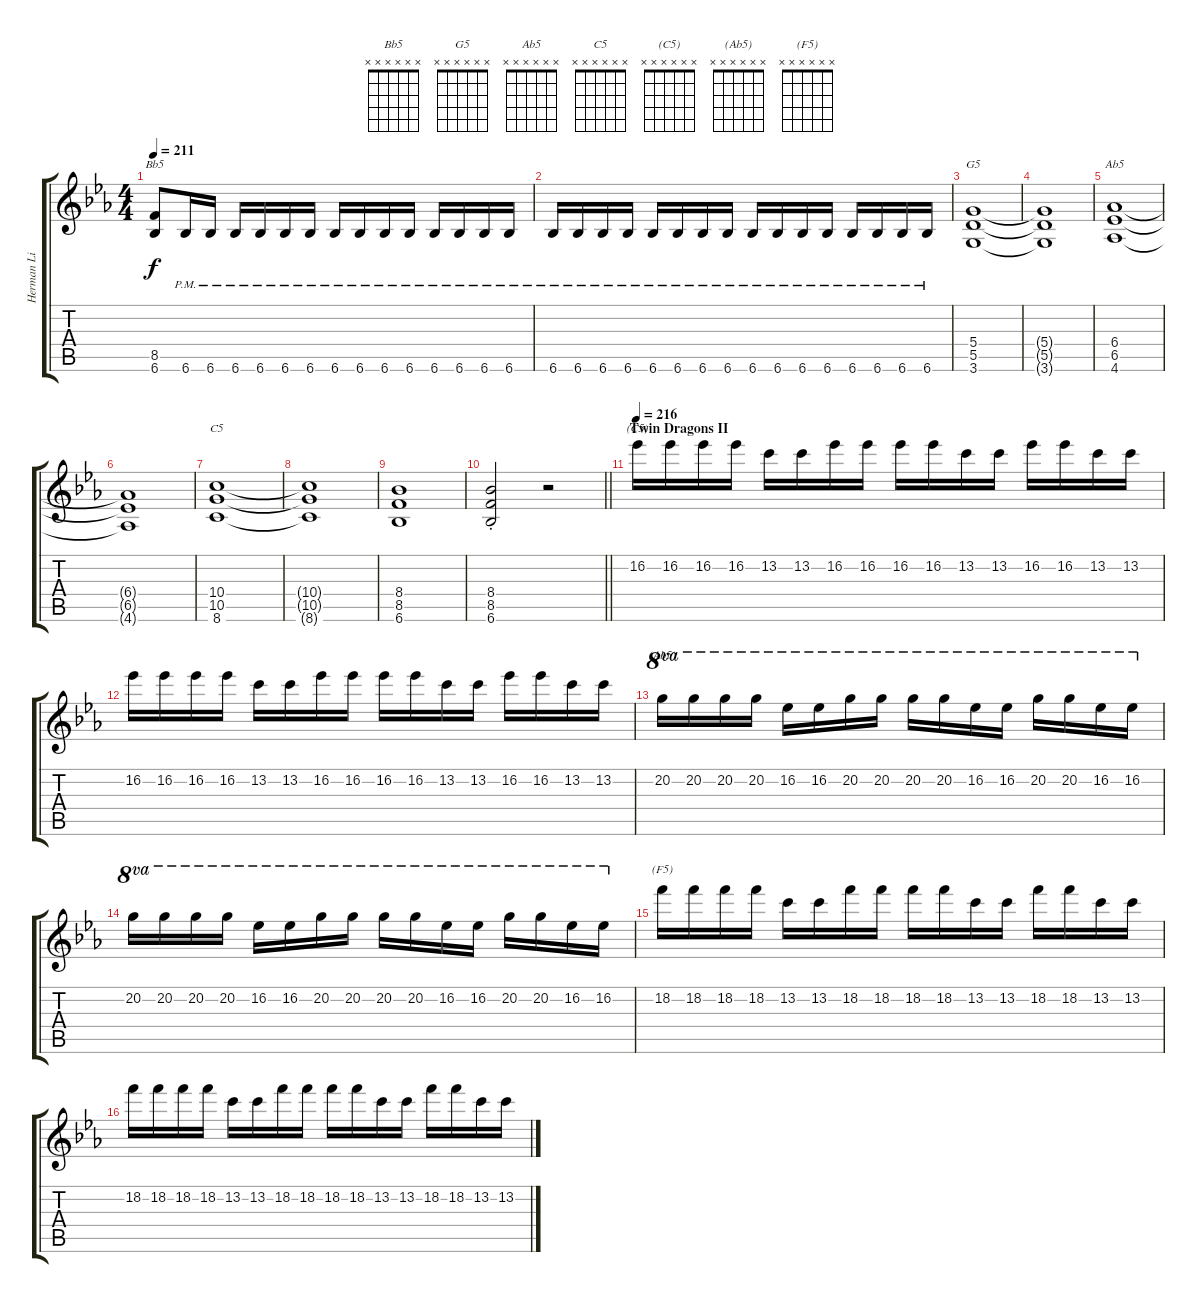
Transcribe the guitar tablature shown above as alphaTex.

\track ("Herman Li (Lead 1 and Rhythm)" "Herman Li ") {instrument distortionguitar}
\staff {score tabs}
\tuning (E4 B3 G3 D3 A2 E2) {hide}
\chord ("Bb5" x x x x x x)
\chord ("G5" x x x x x x)
\chord ("Ab5" x x x x x x)
\chord ("C5" x x x x x x)
\chord ("(C5)" x x x x x x)
\chord ("(Ab5)" x x x x x x)
\chord ("(F5)" x x x x x x)
\ts (4 4)
\tempo 211
\clef g2
\ks eb
(8.5 6.6).8{ch "Bb5" dy f} 6.6{pm}.16 6.6{pm}.16 6.6{pm}.16 6.6{pm}.16 6.6{pm}.16 6.6{pm}.16 6.6{pm}.16 6.6{pm}.16 6.6{pm}.16 6.6{pm}.16 6.6{pm}.16 6.6{pm}.16 6.6{pm}.16 6.6{pm}.16 |
6.6{pm}.16 6.6{pm}.16 6.6{pm}.16 6.6{pm}.16 6.6{pm}.16 6.6{pm}.16 6.6{pm}.16 6.6{pm}.16 6.6{pm}.16 6.6{pm}.16 6.6{pm}.16 6.6{pm}.16 6.6{pm}.16 6.6{pm}.16 6.6{pm}.16 6.6{pm}.16 |
(5.4 5.5 3.6).1{ch "G5"} |
(5.4{t} 5.5{t} 3.6{t}).1 |
(6.4 6.5 4.6).1{ch "Ab5"} |
(6.4{t} 6.5{t} 4.6{t}).1 |
(10.4 10.5 8.6).1{ch "C5"} |
(10.4{t} 10.5{t} 8.6{t}).1 |
(8.4 8.5 6.6).1 |
\barLineRight lightlight
(8.4{st} 8.5{st} 6.6{st}).2 r.2 |
\section ("" "Twin Dragons II")
\tempo 216
16.2.16{ch "(C5)"} 16.2.16 16.2.16 16.2.16 13.2.16 13.2.16 16.2.16 16.2.16 16.2.16 16.2.16 13.2.16 13.2.16 16.2.16 16.2.16 13.2.16 13.2.16 |
16.2.16 16.2.16 16.2.16 16.2.16 13.2.16 13.2.16 16.2.16 16.2.16 16.2.16 16.2.16 13.2.16 13.2.16 16.2.16 16.2.16 13.2.16 13.2.16 |
20.2.16{ch "(Ab5)" ot 8va} 20.2.16{ot 8va} 20.2.16{ot 8va} 20.2.16{ot 8va} 16.2.16{ot 8va} 16.2.16{ot 8va} 20.2.16{ot 8va} 20.2.16{ot 8va} 20.2.16{ot 8va} 20.2.16{ot 8va} 16.2.16{ot 8va} 16.2.16{ot 8va} 20.2.16{ot 8va} 20.2.16{ot 8va} 16.2.16{ot 8va} 16.2.16{ot 8va} |
20.2.16{ot 8va} 20.2.16{ot 8va} 20.2.16{ot 8va} 20.2.16{ot 8va} 16.2.16{ot 8va} 16.2.16{ot 8va} 20.2.16{ot 8va} 20.2.16{ot 8va} 20.2.16{ot 8va} 20.2.16{ot 8va} 16.2.16{ot 8va} 16.2.16{ot 8va} 20.2.16{ot 8va} 20.2.16{ot 8va} 16.2.16{ot 8va} 16.2.16{ot 8va} |
18.2.16{ch "(F5)"} 18.2.16 18.2.16 18.2.16 13.2.16 13.2.16 18.2.16 18.2.16 18.2.16 18.2.16 13.2.16 13.2.16 18.2.16 18.2.16 13.2.16 13.2.16 |
18.2.16 18.2.16 18.2.16 18.2.16 13.2.16 13.2.16 18.2.16 18.2.16 18.2.16 18.2.16 13.2.16 13.2.16 18.2.16 18.2.16 13.2.16 13.2.16
